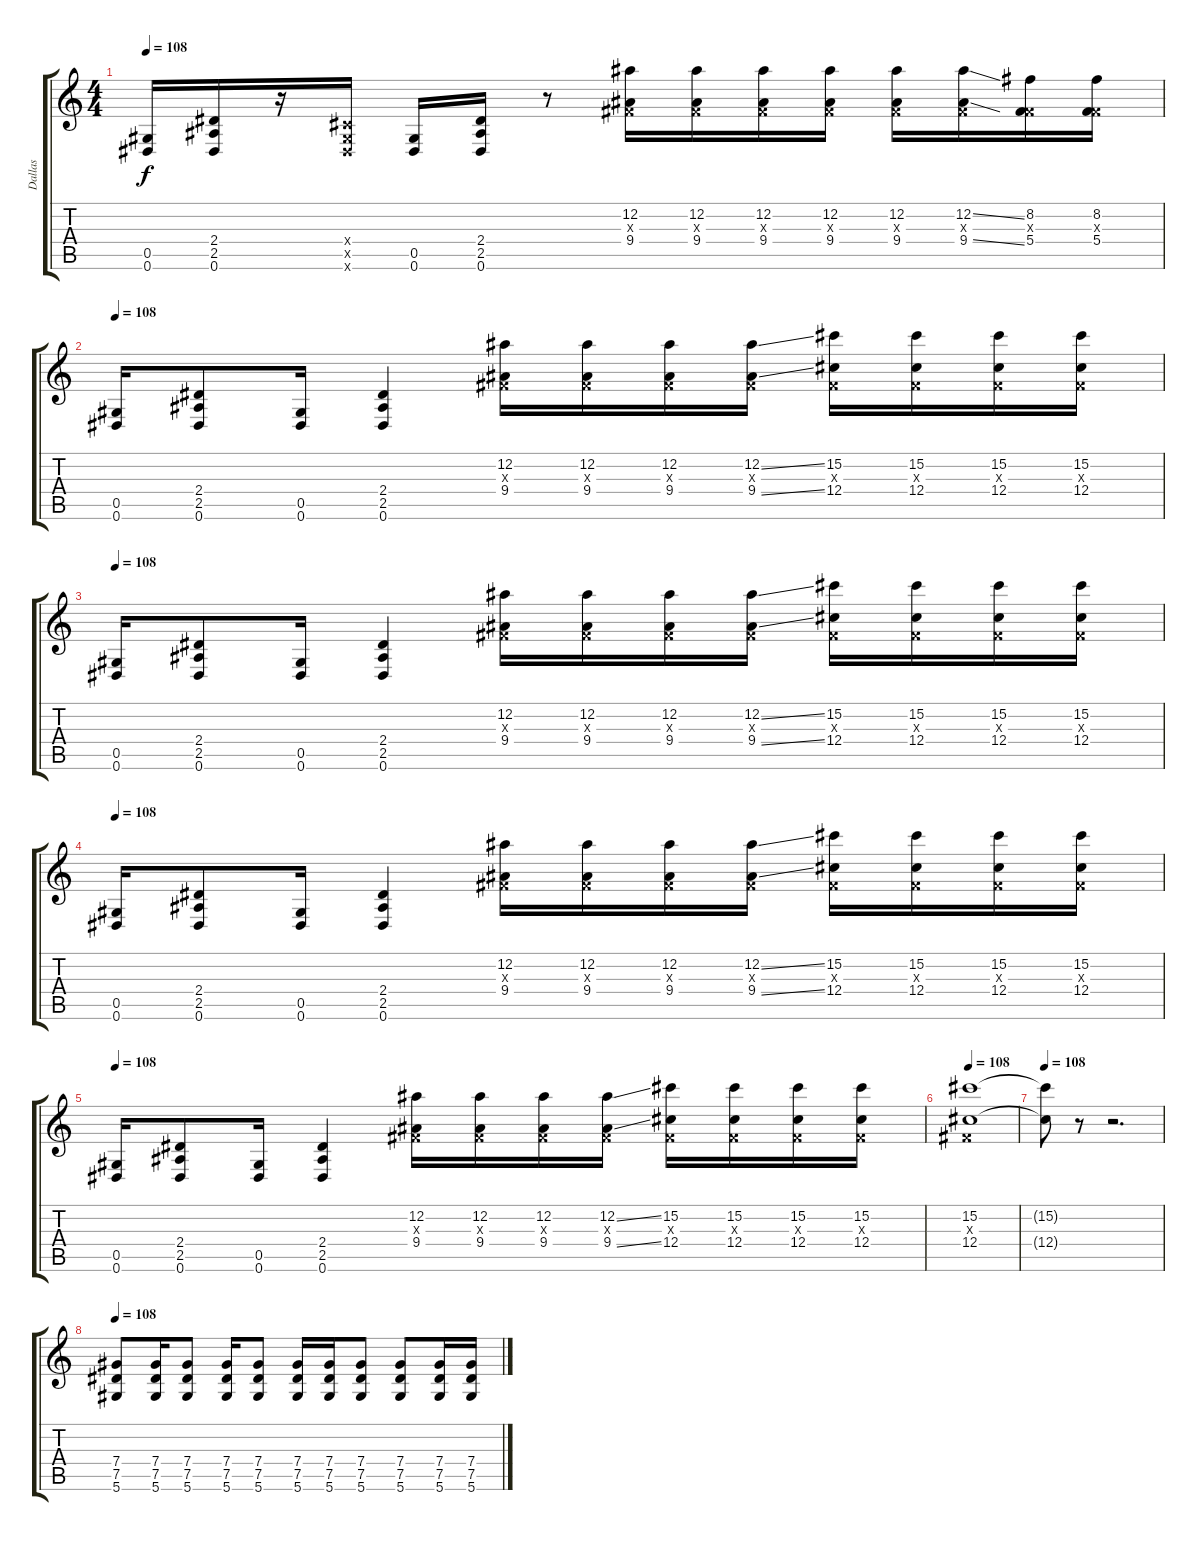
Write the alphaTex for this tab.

\track ("Dallas" "Dallas") {instrument overdrivenguitar}
\staff {score tabs}
\tuning (Eb4 Bb3 Gb3 Db3 Ab2 Eb2) {hide}
\ts (4 4)
\tempo 108
\clef g2
\ks c
(0.5 0.6).16{dy f volume 11} (2.4 2.5 0.6).16 r.16 (0.4{x} 0.5{x} 0.6{x}).16 (0.5 0.6).16 (2.4 2.5 0.6).16 r.8 (12.2 0.3{x} 9.4).16 (12.2 0.3{x} 9.4).16 (12.2 0.3{x} 9.4).16 (12.2 0.3{x} 9.4).16 (12.2 0.3{x} 9.4).16 (12.2{ss} 0.3{x} 9.4{ss}).16 (8.2 0.3{x} 5.4).16 (8.2 0.3{x} 5.4).16 |
\tempo 108
(0.5 0.6).16{volume 11} (2.4 2.5 0.6).8 (0.5 0.6).16 (2.4 2.5 0.6).4 (12.2 0.3{x} 9.4).16 (12.2 0.3{x} 9.4).16 (12.2 0.3{x} 9.4).16 (12.2{ss} 0.3{x} 9.4{ss}).16 (15.2 0.3{x} 12.4).16 (15.2 0.3{x} 12.4).16 (15.2 0.3{x} 12.4).16 (15.2 0.3{x} 12.4).16 |
\tempo 108
(0.5 0.6).16{volume 11} (2.4 2.5 0.6).8 (0.5 0.6).16 (2.4 2.5 0.6).4 (12.2 0.3{x} 9.4).16 (12.2 0.3{x} 9.4).16 (12.2 0.3{x} 9.4).16 (12.2{ss} 0.3{x} 9.4{ss}).16 (15.2 0.3{x} 12.4).16 (15.2 0.3{x} 12.4).16 (15.2 0.3{x} 12.4).16 (15.2 0.3{x} 12.4).16 |
\tempo 108
(0.5 0.6).16{volume 11} (2.4 2.5 0.6).8 (0.5 0.6).16 (2.4 2.5 0.6).4 (12.2 0.3{x} 9.4).16 (12.2 0.3{x} 9.4).16 (12.2 0.3{x} 9.4).16 (12.2{ss} 0.3{x} 9.4{ss}).16 (15.2 0.3{x} 12.4).16 (15.2 0.3{x} 12.4).16 (15.2 0.3{x} 12.4).16 (15.2 0.3{x} 12.4).16 |
\tempo 108
(0.5 0.6).16{volume 11} (2.4 2.5 0.6).8 (0.5 0.6).16 (2.4 2.5 0.6).4 (12.2 0.3{x} 9.4).16 (12.2 0.3{x} 9.4).16 (12.2 0.3{x} 9.4).16 (12.2{ss} 0.3{x} 9.4{ss}).16 (15.2 0.3{x} 12.4).16 (15.2 0.3{x} 12.4).16 (15.2 0.3{x} 12.4).16 (15.2 0.3{x} 12.4).16 |
\tempo 108
(15.2 0.3{x} 12.4).1{volume 11} |
\tempo 108
(15.2{t} 12.4{t}).8 r.8 r.2{d} |
\tempo 108
(7.4 7.5 5.6).8{volume 15} (7.4 7.5 5.6).16 (7.4 7.5 5.6).8 (7.4 7.5 5.6).16 (7.4 7.5 5.6).8 (7.4 7.5 5.6).16 (7.4 7.5 5.6).16 (7.4 7.5 5.6).8 (7.4 7.5 5.6).8 (7.4 7.5 5.6).16 (7.4 7.5 5.6).16
